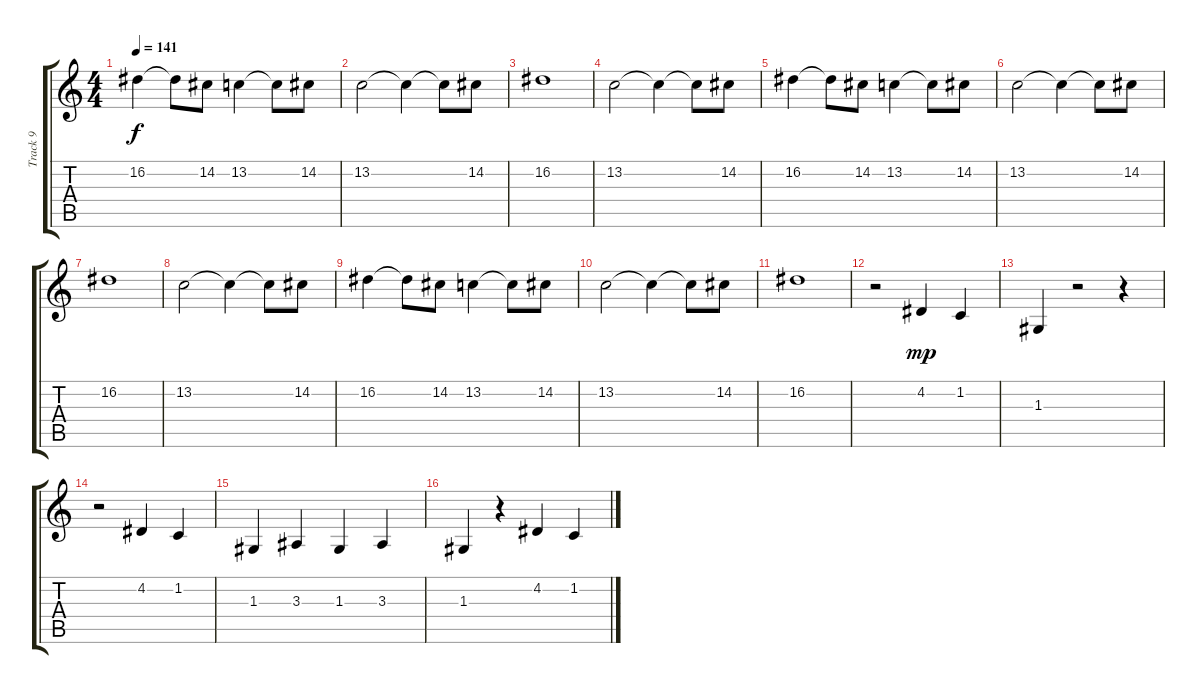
\track ("Track 9" "Track 9") {instrument pad4choir}
\staff {score tabs}
\tuning (E4 B3 G3 D3 A2 E2) {hide}
\ts (4 4)
\tempo 141
\clef g2
\ks c
16.2.4{dy f} 16.2{t}.8 14.2.8 13.2.4 13.2{t}.8 14.2.8 |
13.2.2 13.2{t}.4 13.2{t}.8 14.2.8 |
16.2.1 |
13.2.2 13.2{t}.4 13.2{t}.8 14.2.8 |
16.2.4 16.2{t}.8 14.2.8 13.2.4 13.2{t}.8 14.2.8 |
13.2.2 13.2{t}.4 13.2{t}.8 14.2.8 |
16.2.1 |
13.2.2 13.2{t}.4 13.2{t}.8 14.2.8 |
16.2.4 16.2{t}.8 14.2.8 13.2.4 13.2{t}.8 14.2.8 |
13.2.2 13.2{t}.4 13.2{t}.8 14.2.8 |
16.2.1 |
r.2 4.2.4{dy mp} 1.2.4 |
1.3.4 r.2 r.4 |
r.2 4.2.4 1.2.4 |
1.3.4 3.3.4 1.3.4 3.3.4 |
1.3.4 r.4 4.2.4 1.2.4
